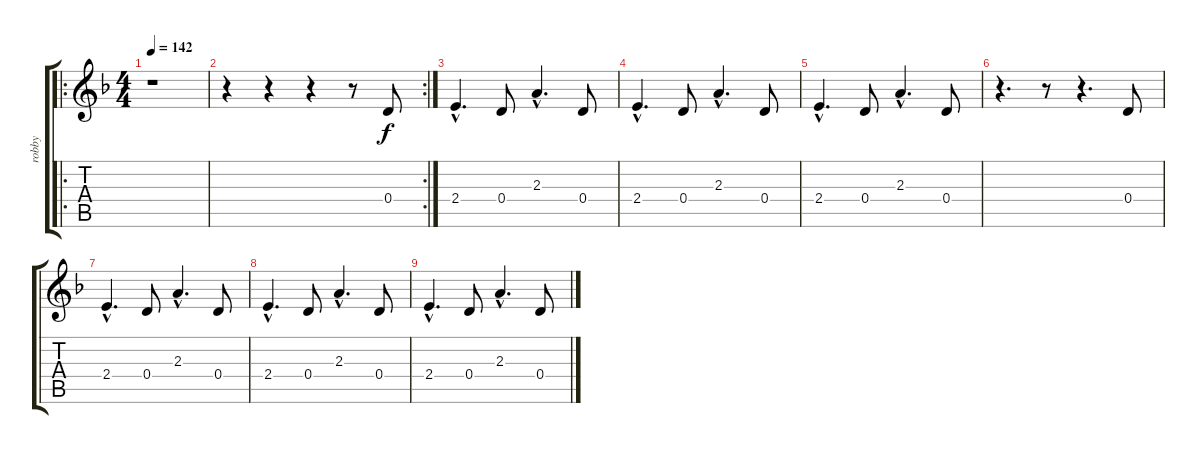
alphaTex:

\track ("robby" "robby") {instrument overdrivenguitar}
\staff {score tabs}
\tuning (E4 B3 G3 D3 A2 E2) {hide}
\ro
\ts (4 4)
\tempo 142
\clef g2
\ks f
r.1{dy f instrument overdrivenguitar} |
\rc 2
r.4 r.4 r.4 r.8 0.4.8 |
2.4{hac}.4{d} 0.4.8 2.3{hac}.4{d} 0.4.8 |
2.4{hac}.4{d} 0.4.8 2.3{hac}.4{d} 0.4.8 |
2.4{hac}.4{d} 0.4.8 2.3{hac}.4{d} 0.4.8 |
r.4{d} r.8 r.4{d} 0.4.8 |
2.4{hac}.4{d} 0.4.8 2.3{hac}.4{d} 0.4.8 |
2.4{hac}.4{d} 0.4.8 2.3{hac}.4{d} 0.4.8 |
2.4{hac}.4{d} 0.4.8 2.3{hac}.4{d} 0.4.8
